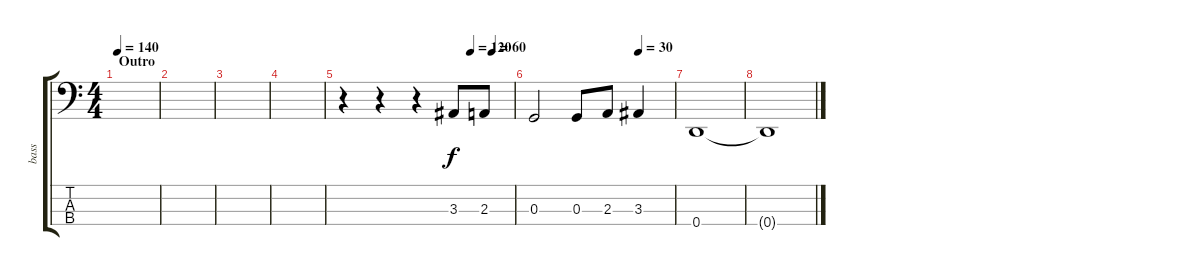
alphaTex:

\track ("bass" "bass") {instrument electricbassfinger}
\staff {score tabs}
\tuning (F2 C2 G1 D1) {hide}
\ts (4 4)
\section ("" "Outro")
\tempo 140
\clef f4
\ks c
|
|
|
|
\tempo (120 0.75)
\tempo (60 0.875)
r.4 r.4 r.4 3.3.8 2.3.8 |
\tempo (30 0.75)
0.3.2 0.3.8 2.3.8 3.3.4 |
0.4.1 |
0.4{t}.1
